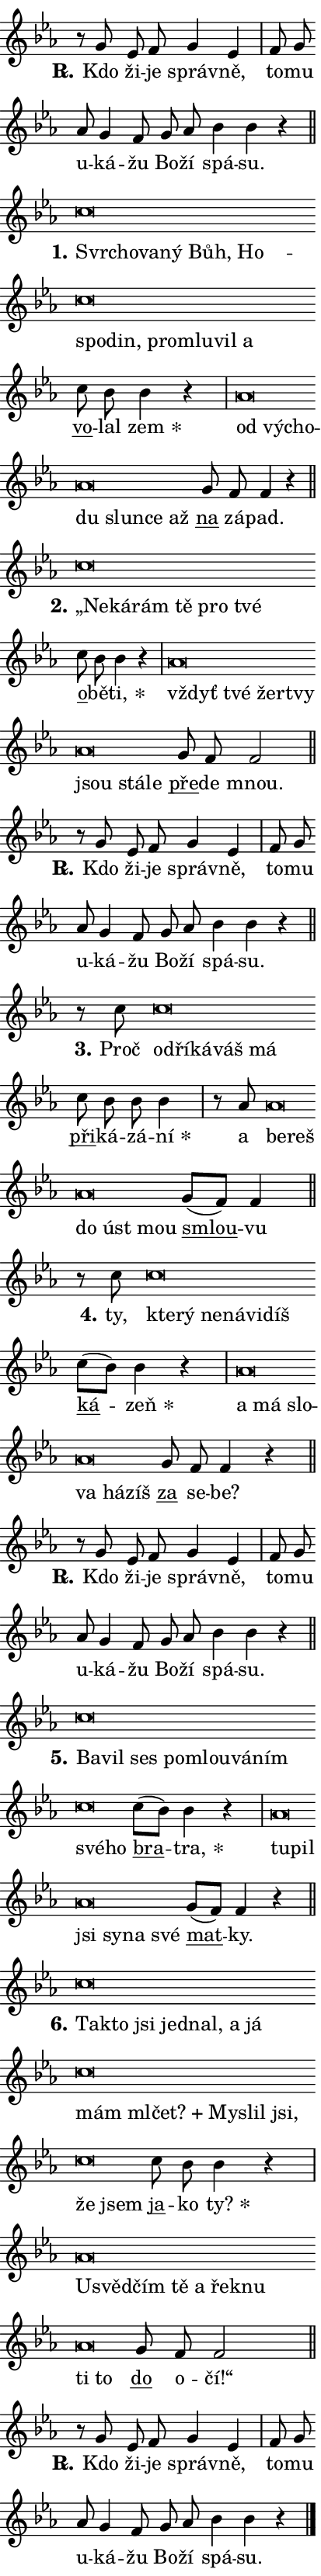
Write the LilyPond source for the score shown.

\version "2.24.0"
\header { tagline = "" }
\paper {
  indent = 0\cm
  top-margin = 0\cm
  right-margin = 0.13\cm % to fit lyric hyphens
  bottom-margin = 0\cm
  left-margin = 0\cm
  paper-width = 7\cm
  page-breaking = #ly:one-page-breaking
  system-system-spacing.basic-distance = #11
  score-system-spacing.basic-distance = #11
  ragged-last = ##f
}


%% Author: Thomas Morley
%% https://lists.gnu.org/archive/html/lilypond-user/2020-05/msg00002.html
#(define (line-position grob)
"Returns position of @var[grob} in current system:
   @code{'start}, if at first time-step
   @code{'end}, if at last time-step
   @code{'middle} otherwise
"
  (let* ((col (ly:item-get-column grob))
         (ln (ly:grob-object col 'left-neighbor))
         (rn (ly:grob-object col 'right-neighbor))
         (col-to-check-left (if (ly:grob? ln) ln col))
         (col-to-check-right (if (ly:grob? rn) rn col))
         (break-dir-left
           (and
             (ly:grob-property col-to-check-left 'non-musical #f)
             (ly:item-break-dir col-to-check-left)))
         (break-dir-right
           (and
             (ly:grob-property col-to-check-right 'non-musical #f)
             (ly:item-break-dir col-to-check-right))))
        (cond ((eqv? 1 break-dir-left) 'start)
              ((eqv? -1 break-dir-right) 'end)
              (else 'middle))))

#(define (tranparent-at-line-position vctor)
  (lambda (grob)
  "Relying on @code{line-position} select the relevant enry from @var{vctor}.
Used to determine transparency,"
    (case (line-position grob)
      ((end) (not (vector-ref vctor 0)))
      ((middle) (not (vector-ref vctor 1)))
      ((start) (not (vector-ref vctor 2))))))

noteHeadBreakVisibility =
#(define-music-function (break-visibility)(vector?)
"Makes @code{NoteHead}s transparent relying on @var{break-visibility}"
#{
  \override NoteHead.transparent =
    #(tranparent-at-line-position break-visibility)
#})

#(define delete-ledgers-for-transparent-note-heads
  (lambda (grob)
    "Reads whether a @code{NoteHead} is transparent.
If so this @code{NoteHead} is removed from @code{'note-heads} from
@var{grob}, which is supposed to be @code{LedgerLineSpanner}.
As a result ledgers are not printed for this @code{NoteHead}"
    (let* ((nhds-array (ly:grob-object grob 'note-heads))
           (nhds-list
             (if (ly:grob-array? nhds-array)
                 (ly:grob-array->list nhds-array)
                 '()))
           ;; Relies on the transparent-property being done before
           ;; Staff.LedgerLineSpanner.after-line-breaking is executed.
           ;; This is fragile ...
           (to-keep
             (remove
               (lambda (nhd)
                 (ly:grob-property nhd 'transparent #f))
               nhds-list)))
      ;; TODO find a better method to iterate over grob-arrays, similiar
      ;; to filter/remove etc for lists
      ;; For now rebuilt from scratch
      (set! (ly:grob-object grob 'note-heads)  '())
      (for-each
        (lambda (nhd)
          (ly:pointer-group-interface::add-grob grob 'note-heads nhd))
        to-keep))))

squashNotes = {
  \override NoteHead.X-extent = #'(-0.2 . 0.2)
  \override NoteHead.Y-extent = #'(-0.75 . 0)
  \override NoteHead.stencil =
    #(lambda (grob)
       (let ((pos (ly:grob-property grob 'staff-position)))
         (begin
           (if (< pos -7) (display "ERROR: Lower brevis then expected\n") (display ""))
           (if (<= pos -6) ly:text-interface::print ly:note-head::print))))
}
unSquashNotes = {
  \revert NoteHead.X-extent
  \revert NoteHead.Y-extent
  \revert NoteHead.stencil
}

hideNotes = \noteHeadBreakVisibility #begin-of-line-visible
unHideNotes = \noteHeadBreakVisibility #all-visible

% work-around for resetting accidentals
% https://lilypond.org/doc/v2.23/Documentation/notation/displaying-rhythms#unmetered-music
cadenzaMeasure = {
  \cadenzaOff
  \partial 1024 s1024
  \cadenzaOn
}

#(define-markup-command (accent layout props text) (markup?)
  "Underline accented syllable"
  (interpret-markup layout props
    #{\markup \override #'(offset . 4.3) \underline { #text }#}))

responsum = \markup \concat {
  "R" \hspace #-1.05 \path #0.1 #'((moveto 0 0.07) (lineto 0.9 0.8)) \hspace #0.05 "."
}

spaceSize = #0.6828661417322834 % exact space size for TeX Gyre Schola

\layout {
  \context {
    \Staff
    \remove "Time_signature_engraver"
    \override LedgerLineSpanner.after-line-breaking = #delete-ledgers-for-transparent-note-heads
  }
  \context {
    \Lyrics {
      \override LyricSpace.minimum-distance = \spaceSize
      \override LyricText.font-name = #"TeX Gyre Schola"
      \override LyricText.font-size = 1
      \override StanzaNumber.font-name = #"TeX Gyre Schola Bold"
      \override StanzaNumber.font-size = 1
    }
  }
  \context {
    \Score 
    \override NoteHead.text =
      #(lambda (grob) 
        (let ((pos (ly:grob-property grob 'staff-position)))
          #{\markup {
            \combine
              \halign #-0.55 \raise #(if (= pos -6) 0 0.5) \override #'(thickness . 2) \draw-line #'(3.2 . 0)
              \musicglyph "noteheads.sM1"
          }#}))
  }
}

% magnetic-lyrics.ily
%
%   written by
%     Jean Abou Samra <jean@abou-samra.fr>
%     Werner Lemberg <wl@gnu.org>
%
%   adapted by
%     Jiri Hon <jiri.hon@gmail.com>
%
% Version 2022-Apr-15

% https://www.mail-archive.com/lilypond-user@gnu.org/msg149350.html

#(define (Left_hyphen_pointer_engraver context)
   "Collect syllable-hyphen-syllable occurrences in lyrics and store
them in properties.  This engraver only looks to the left.  For
example, if the lyrics input is @code{foo -- bar}, it does the
following.

@itemize @bullet
@item
Set the @code{text} property of the @code{LyricHyphen} grob between
@q{foo} and @q{bar} to @code{foo}.

@item
Set the @code{left-hyphen} property of the @code{LyricText} grob with
text @q{foo} to the @code{LyricHyphen} grob between @q{foo} and
@q{bar}.
@end itemize

Use this auxiliary engraver in combination with the
@code{lyric-@/text::@/apply-@/magnetic-@/offset!} hook."
   (let ((hyphen #f)
         (text #f))
     (make-engraver
      (acknowledgers
       ((lyric-syllable-interface engraver grob source-engraver)
        (set! text grob)))
      (end-acknowledgers
       ((lyric-hyphen-interface engraver grob source-engraver)
        ;(when (not (grob::has-interface grob 'lyric-space-interface))
          (set! hyphen grob)));)
      ((stop-translation-timestep engraver)
       (when (and text hyphen)
         (ly:grob-set-object! text 'left-hyphen hyphen))
       (set! text #f)
       (set! hyphen #f)))))

#(define (lyric-text::apply-magnetic-offset! grob)
   "If the space between two syllables is less than the value in
property @code{LyricText@/.details@/.squash-threshold}, move the right
syllable to the left so that it gets concatenated with the left
syllable.

Use this function as a hook for
@code{LyricText@/.after-@/line-@/breaking} if the
@code{Left_@/hyphen_@/pointer_@/engraver} is active."
   (let ((hyphen (ly:grob-object grob 'left-hyphen #f)))
     (when hyphen
       (let ((left-text (ly:spanner-bound hyphen LEFT)))
         (when (grob::has-interface left-text 'lyric-syllable-interface)
           (let* ((common (ly:grob-common-refpoint grob left-text X))
                  (this-x-ext (ly:grob-extent grob common X))
                  (left-x-ext
                   (begin
                     ;; Trigger magnetism for left-text.
                     (ly:grob-property left-text 'after-line-breaking)
                     (ly:grob-extent left-text common X)))
                  ;; `delta` is the gap width between two syllables.
                  (delta (- (interval-start this-x-ext)
                            (interval-end left-x-ext)))
                  (details (ly:grob-property grob 'details))
                  (threshold (assoc-get 'squash-threshold details 0.2)))
             (when (< delta threshold)
               (let* (;; We have to manipulate the input text so that
                      ;; ligatures crossing syllable boundaries are not
                      ;; disabled.  For languages based on the Latin
                      ;; script this is essentially a beautification.
                      ;; However, for non-Western scripts it can be a
                      ;; necessity.
                      (lt (ly:grob-property left-text 'text))
                      (rt (ly:grob-property grob 'text))
                      (is-space (grob::has-interface hyphen 'lyric-space-interface))
                      (space (if is-space " " ""))
                      (extra-delta (if is-space spaceSize 0))
                      ;; Append new syllable.
                      (ltrt-space (if (and (string? lt) (string? rt))
                                (string-append lt space rt)
                                (make-concat-markup (list lt space rt))))
                      ;; Right-align `ltrt` to the right side.
                      (ltrt-space-markup (grob-interpret-markup
                               grob
                               (make-translate-markup
                                (cons (interval-length this-x-ext) 0)
                                (make-right-align-markup ltrt-space)))))
                 (begin
                   ;; Don't print `left-text`.
                   (ly:grob-set-property! left-text 'stencil #f)
                   ;; Set text and stencil (which holds all collected
                   ;; syllables so far) and shift it to the left.
                   (ly:grob-set-property! grob 'text ltrt-space)
                   (ly:grob-set-property! grob 'stencil ltrt-space-markup)
                   (ly:grob-translate-axis! grob (- (- delta extra-delta)) X))))))))))


#(define (lyric-hyphen::displace-bounds-first grob)
   ;; Make very sure this callback isn't triggered too early.
   (let ((left (ly:spanner-bound grob LEFT))
         (right (ly:spanner-bound grob RIGHT)))
     (ly:grob-property left 'after-line-breaking)
     (ly:grob-property right 'after-line-breaking)
     (ly:lyric-hyphen::print grob)))

squashThreshold = #0.4

\layout {
  \context {
    \Lyrics
    \consists #Left_hyphen_pointer_engraver
    \override LyricText.after-line-breaking =
      #lyric-text::apply-magnetic-offset!
    \override LyricHyphen.stencil = #lyric-hyphen::displace-bounds-first
    \override LyricText.details.squash-threshold = \squashThreshold
    \override LyricHyphen.minimum-distance = 0
    \override LyricHyphen.minimum-length = \squashThreshold
  }
}

squashText = \override LyricText.details.squash-threshold = 9999
unSquashText = \override LyricText.details.squash-threshold = \squashThreshold

leftText = \override LyricText.self-alignment-X = #LEFT
unLeftText = \revert LyricText.self-alignment-X

starOffset = #(lambda (grob) 
                (let ((x_offset (ly:self-alignment-interface::aligned-on-x-parent grob)))
                  (if (= x_offset 0) 0 (+ x_offset 1.2))))

star = #(define-music-function (syllable)(string?)
"Append star separator at the end of a syllable"
#{
  \once \override LyricText.X-offset = #starOffset
  \lyricmode { \markup {
    #syllable
    \override #'((font-name . "TeX Gyre Schola Bold")) \hspace #0.2 \lower #0.65 \larger "*"
  } }
#})

starAccent = #(define-music-function (syllable)(string?)
"Append star separator at the end of a syllable and make accent"
#{
  \once \override LyricText.X-offset = #starOffset
  \lyricmode { \markup {
    \accent #syllable
    \override #'((font-name . "TeX Gyre Schola Bold")) \hspace #0.2 \lower #0.65 \larger "*"
  } }
#})

breath = #(define-music-function (syllable)(string?)
"Append breathing indicator at the end of a syllable"
#{
  \lyricmode { \markup { #syllable "+" } }
#})

optionalBreath = #(define-music-function (syllable)(string?)
"Append optional breathing indicator at the end of a syllable"
#{
  \lyricmode { \markup { #syllable "(+)" } }
#})


\score {
    <<
        \new Voice = "melody" { \cadenzaOn \key es \major \relative { r8 g' es f g4 es \cadenzaMeasure \bar "|" f8 g \bar "" as g4 f8 \bar "" g as \bar "" bes4 bes r \cadenzaMeasure \bar "||" \break } }
        \new Lyrics \lyricsto "melody" { \lyricmode { \set stanza = \responsum
Kdo ži -- je správ -- ně, to -- mu u -- ká -- žu Bo -- ží spá -- su. } }
    >>
    \layout {}
}

\score {
    <<
        \new Voice = "melody" { \cadenzaOn \key es \major \relative { \squashNotes c''\breve*1/16 \hideNotes \breve*1/16 \bar "" \breve*1/16 \bar "" \breve*1/16 \bar "" \breve*1/16 \bar "" \breve*1/16 \bar "" \breve*1/16 \bar "" \breve*1/16 \bar "" \breve*1/16 \bar "" \breve*1/16 \bar "" \breve*1/16 \breve*1/16 \bar "" \unHideNotes \unSquashNotes \bar "" c8 bes bes4 r \cadenzaMeasure \bar "|" \squashNotes as\breve*1/16 \hideNotes \breve*1/16 \bar "" \breve*1/16 \bar "" \breve*1/16 \bar "" \breve*1/16 \bar "" \breve*1/16 \breve*1/16 \bar "" \unHideNotes \unSquashNotes \bar "" g8 f f4 r \cadenzaMeasure \bar "||" \break } }
        \new Lyrics \lyricsto "melody" { \lyricmode { \set stanza = "1."
\leftText Svr -- \squashText cho -- va -- ný Bůh, Ho -- spo -- din, pro -- mlu -- vil a \unLeftText \unSquashText \markup \accent vo -- lal \star zem \leftText od \squashText vý -- cho -- du slun -- ce až \unLeftText \unSquashText \markup \accent na zá -- pad. } }
    >>
    \layout {}
}

\score {
    <<
        \new Voice = "melody" { \cadenzaOn \key es \major \relative { \squashNotes c''\breve*1/16 \hideNotes \breve*1/16 \bar "" \breve*1/16 \bar "" \breve*1/16 \bar "" \breve*1/16 \breve*1/16 \bar "" \unHideNotes \unSquashNotes \bar "" c8 bes bes4 r \cadenzaMeasure \bar "|" \squashNotes as\breve*1/16 \hideNotes \breve*1/16 \bar "" \breve*1/16 \bar "" \breve*1/16 \bar "" \breve*1/16 \bar "" \breve*1/16 \breve*1/16 \bar "" \unHideNotes \unSquashNotes \bar "" g8 f f2 \cadenzaMeasure \bar "||" \break } }
        \new Lyrics \lyricsto "melody" { \lyricmode { \set stanza = "2."
\leftText „Ne -- \squashText ká -- rám tě pro tvé \unLeftText \unSquashText \markup \accent o -- bě -- \star ti, \leftText vždyť \squashText tvé žer -- tvy jsou stá -- le \unLeftText \unSquashText \markup \accent pře -- de mnou. } }
    >>
    \layout {}
}

\score {
    <<
        \new Voice = "melody" { \cadenzaOn \key es \major \relative { r8 g' es f g4 es \cadenzaMeasure \bar "|" f8 g \bar "" as g4 f8 \bar "" g as \bar "" bes4 bes r \cadenzaMeasure \bar "||" \break } }
        \new Lyrics \lyricsto "melody" { \lyricmode { \set stanza = \responsum
Kdo ži -- je správ -- ně, to -- mu u -- ká -- žu Bo -- ží spá -- su. } }
    >>
    \layout {}
}

\score {
    <<
        \new Voice = "melody" { \cadenzaOn \key es \major \relative { r8 c''8 \squashNotes c\breve*1/16 \hideNotes \breve*1/16 \bar "" \breve*1/16 \bar "" \breve*1/16 \breve*1/16 \bar "" \unHideNotes \unSquashNotes \bar "" c8 bes bes bes4 \cadenzaMeasure \bar "|" r8 as8 \squashNotes as\breve*1/16 \hideNotes \breve*1/16 \bar "" \breve*1/16 \bar "" \breve*1/16 \breve*1/16 \bar "" \unHideNotes \unSquashNotes \bar "" g8[( f)] f4 \cadenzaMeasure \bar "||" \break } }
        \new Lyrics \lyricsto "melody" { \lyricmode { \set stanza = "3."
Proč \leftText od -- \squashText ří -- ká -- váš má \unLeftText \unSquashText \markup \accent při -- ká -- zá -- \star ní a \leftText be -- \squashText reš do úst mou \unLeftText \unSquashText \markup \accent smlou -- vu } }
    >>
    \layout {}
}

\score {
    <<
        \new Voice = "melody" { \cadenzaOn \key es \major \relative { r8 c''8 \squashNotes c\breve*1/16 \hideNotes \breve*1/16 \bar "" \breve*1/16 \bar "" \breve*1/16 \bar "" \breve*1/16 \breve*1/16 \bar "" \unHideNotes \unSquashNotes \bar "" c8[( bes)] bes4 r \cadenzaMeasure \bar "|" \squashNotes as\breve*1/16 \hideNotes \breve*1/16 \bar "" \breve*1/16 \bar "" \breve*1/16 \bar "" \breve*1/16 \breve*1/16 \bar "" \unHideNotes \unSquashNotes \bar "" g8 f f4 r \cadenzaMeasure \bar "||" \break } }
        \new Lyrics \lyricsto "melody" { \lyricmode { \set stanza = "4."
ty, \leftText kte -- \squashText rý ne -- ná -- vi -- díš \unLeftText \unSquashText \markup \accent ká -- \star zeň \leftText a \squashText má slo -- va há -- zíš \unLeftText \unSquashText \markup \accent za se -- be? } }
    >>
    \layout {}
}

\score {
    <<
        \new Voice = "melody" { \cadenzaOn \key es \major \relative { r8 g' es f g4 es \cadenzaMeasure \bar "|" f8 g \bar "" as g4 f8 \bar "" g as \bar "" bes4 bes r \cadenzaMeasure \bar "||" \break } }
        \new Lyrics \lyricsto "melody" { \lyricmode { \set stanza = \responsum
Kdo ži -- je správ -- ně, to -- mu u -- ká -- žu Bo -- ží spá -- su. } }
    >>
    \layout {}
}

\score {
    <<
        \new Voice = "melody" { \cadenzaOn \key es \major \relative { \squashNotes c''\breve*1/16 \hideNotes \breve*1/16 \bar "" \breve*1/16 \bar "" \breve*1/16 \bar "" \breve*1/16 \bar "" \breve*1/16 \bar "" \breve*1/16 \bar "" \breve*1/16 \breve*1/16 \bar "" \unHideNotes \unSquashNotes \bar "" c8[( bes)] bes4 r \cadenzaMeasure \bar "|" \squashNotes as\breve*1/16 \hideNotes \breve*1/16 \bar "" \breve*1/16 \bar "" \breve*1/16 \bar "" \breve*1/16 \breve*1/16 \bar "" \unHideNotes \unSquashNotes \bar "" g8[( f)] f4 r \cadenzaMeasure \bar "||" \break } }
        \new Lyrics \lyricsto "melody" { \lyricmode { \set stanza = "5."
\leftText Ba -- \squashText vil ses po -- mlou -- vá -- ním své -- ho \unLeftText \unSquashText \markup \accent bra -- \star tra, \leftText tu -- \squashText pil jsi sy -- na své \unLeftText \unSquashText \markup \accent mat -- ky. } }
    >>
    \layout {}
}

\score {
    <<
        \new Voice = "melody" { \cadenzaOn \key es \major \relative { \squashNotes c''\breve*1/16 \hideNotes \breve*1/16 \bar "" \breve*1/16 \bar "" \breve*1/16 \bar "" \breve*1/16 \bar "" \breve*1/16 \bar "" \breve*1/16 \bar "" \breve*1/16 \bar "" \breve*1/16 \bar "" \breve*1/16 \bar "" \breve*1/16 \bar "" \breve*1/16 \bar "" \breve*1/16 \bar "" \breve*1/16 \breve*1/16 \bar "" \unHideNotes \unSquashNotes \bar "" c8 bes bes4 r \cadenzaMeasure \bar "|" \squashNotes as\breve*1/16 \hideNotes \breve*1/16 \bar "" \breve*1/16 \bar "" \breve*1/16 \bar "" \breve*1/16 \bar "" \breve*1/16 \bar "" \breve*1/16 \bar "" \breve*1/16 \breve*1/16 \bar "" \unHideNotes \unSquashNotes \bar "" g8 f f2 \cadenzaMeasure \bar "||" \break } }
        \new Lyrics \lyricsto "melody" { \lyricmode { \set stanza = "6."
\leftText Tak -- \squashText to jsi jed -- nal, a já mám ml -- \breath "čet?" My -- slil jsi, že jsem \unLeftText \unSquashText \markup \accent ja -- ko \star ty? \leftText U -- \squashText svěd -- čím tě a řek -- nu ti to \unLeftText \unSquashText \markup \accent do o -- čí!“ } }
    >>
    \layout {}
}

\score {
    <<
        \new Voice = "melody" { \cadenzaOn \key es \major \relative { r8 g' es f g4 es \cadenzaMeasure \bar "|" f8 g \bar "" as g4 f8 \bar "" g as \bar "" bes4 bes r \cadenzaMeasure \bar "||" \break } \bar "|." }
        \new Lyrics \lyricsto "melody" { \lyricmode { \set stanza = \responsum
Kdo ži -- je správ -- ně, to -- mu u -- ká -- žu Bo -- ží spá -- su. } }
    >>
    \layout {}
}
